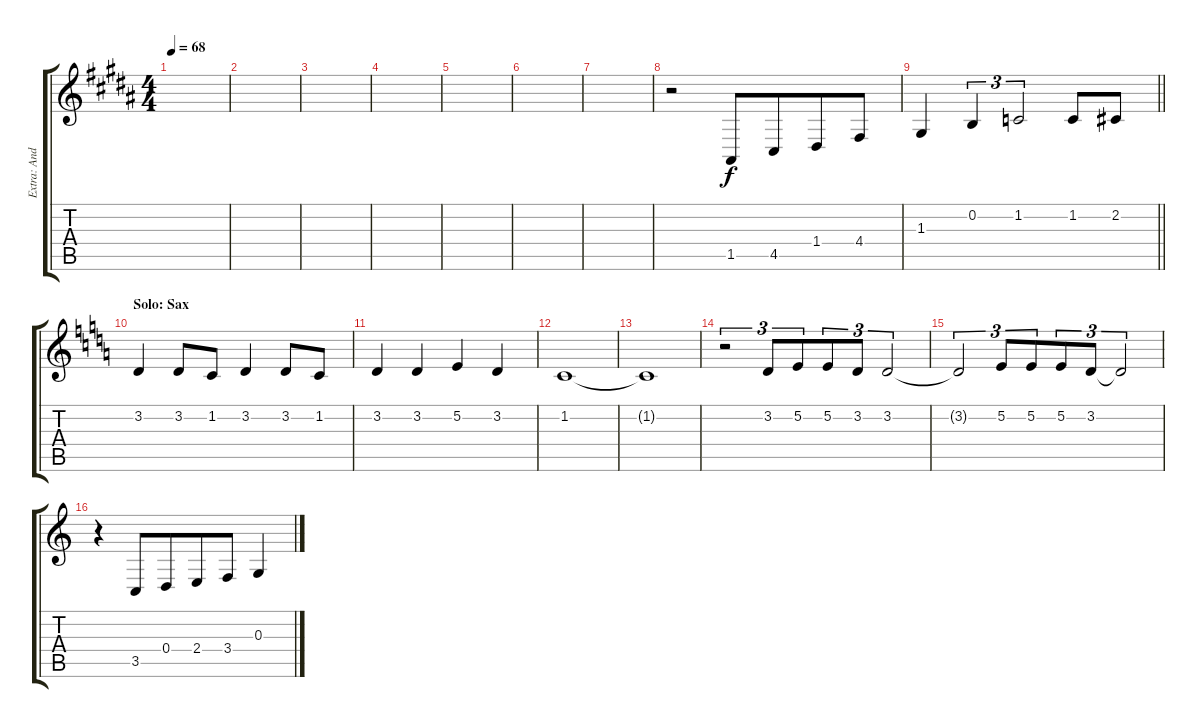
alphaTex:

\track ("Extra: Andrew" "Extra: And") {instrument tenorsax}
\staff {score tabs}
\tuning (E4 B3 G3 D3 A2 E2) {hide}
\ts (4 4)
\tempo 68
\clef g2
\ks b
|
|
|
|
|
|
|
r.2{volume 16 instrument tenorsax} 1.5.8 4.5.8{beam merge} 1.4.8 4.4.8 |
\barLineRight lightlight
1.3.4 0.2.4{tu (3 2)} 1.2.2{tu (3 2)} 1.2.8 2.2.8 |
\section ("" "Solo: Sax")
\ks c
3.2.4 3.2.8 1.2.8 3.2.4 3.2.8 1.2.8 |
3.2.4 3.2.4 5.2.4 3.2.4 |
1.2.1 |
1.2{t}.1 |
r.2{tu (3 2)} 3.2.8{tu (3 2)} 5.2.8{tu (3 2) beam merge} 5.2.8{tu (3 2)} 3.2.8{tu (3 2)} 3.2.2{tu (3 2)} |
3.2{t}.2{tu (3 2)} 5.2.8{tu (3 2)} 5.2.8{tu (3 2) beam merge} 5.2.8{tu (3 2)} 3.2.8{tu (3 2)} 3.2{t}.2{tu (3 2)} |
r.4 3.5.8 0.4.8{beam merge} 2.4.8 3.4.8 0.3.4
